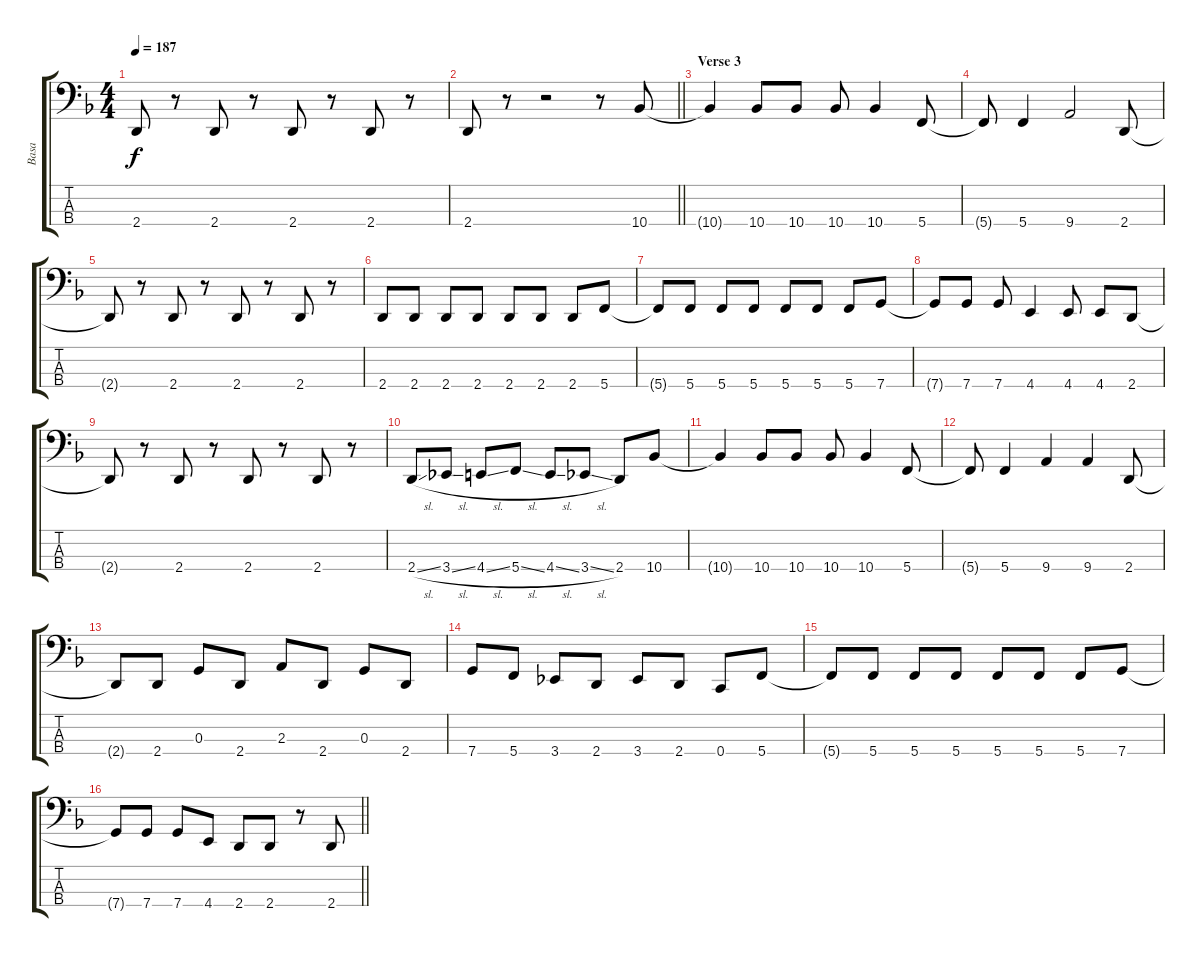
\track ("Basa" "Basa") {instrument electricbassfinger}
\staff {score tabs}
\tuning (F2 C2 G1 C1) {hide}
\ts (4 4)
\tempo 187
\clef f4
\ks dminor
2.4{t}.8{dy f} r.8 2.4.8 r.8 2.4.8 r.8 2.4.8 r.8 |
\barLineRight lightlight
2.4.8 r.8 r.2 r.8 10.4.8 |
\section ("" "Verse 3")
10.4{t}.4 10.4.8 10.4.8 10.4.8 10.4.4 5.4.8 |
5.4{t}.8 5.4.4 9.4.2 2.4.8 |
2.4{t}.8 r.8 2.4.8 r.8 2.4.8 r.8 2.4.8 r.8 |
2.4.8 2.4.8 2.4.8 2.4.8 2.4.8 2.4.8 2.4.8 5.4.8 |
5.4{t}.8 5.4.8 5.4.8 5.4.8 5.4.8 5.4.8 5.4.8 7.4.8 |
7.4{t}.8 7.4.8 7.4.8 4.4.4 4.4.8 4.4.8 2.4.8 |
2.4{t}.8 r.8 2.4.8 r.8 2.4.8 r.8 2.4.8 r.8 |
2.4{sl}.8 3.4{sl}.8 4.4{sl}.8 5.4{sl}.8 4.4{sl}.8 3.4{sl}.8 2.4.8 10.4.8 |
10.4{t}.4 10.4.8 10.4.8 10.4.8 10.4.4 5.4.8 |
5.4{t}.8 5.4.4 9.4.4 9.4.4 2.4.8 |
2.4{t}.8 2.4.8 0.3.8 2.4.8 2.3.8 2.4.8 0.3.8 2.4.8 |
7.4.8 5.4.8 3.4.8 2.4.8 3.4.8 2.4.8 0.4.8 5.4.8 |
5.4{t}.8 5.4.8 5.4.8 5.4.8 5.4.8 5.4.8 5.4.8 7.4.8 |
\barLineRight lightlight
7.4{t}.8 7.4.8 7.4.8 4.4.8 2.4.8 2.4.8 r.8 2.4.8
